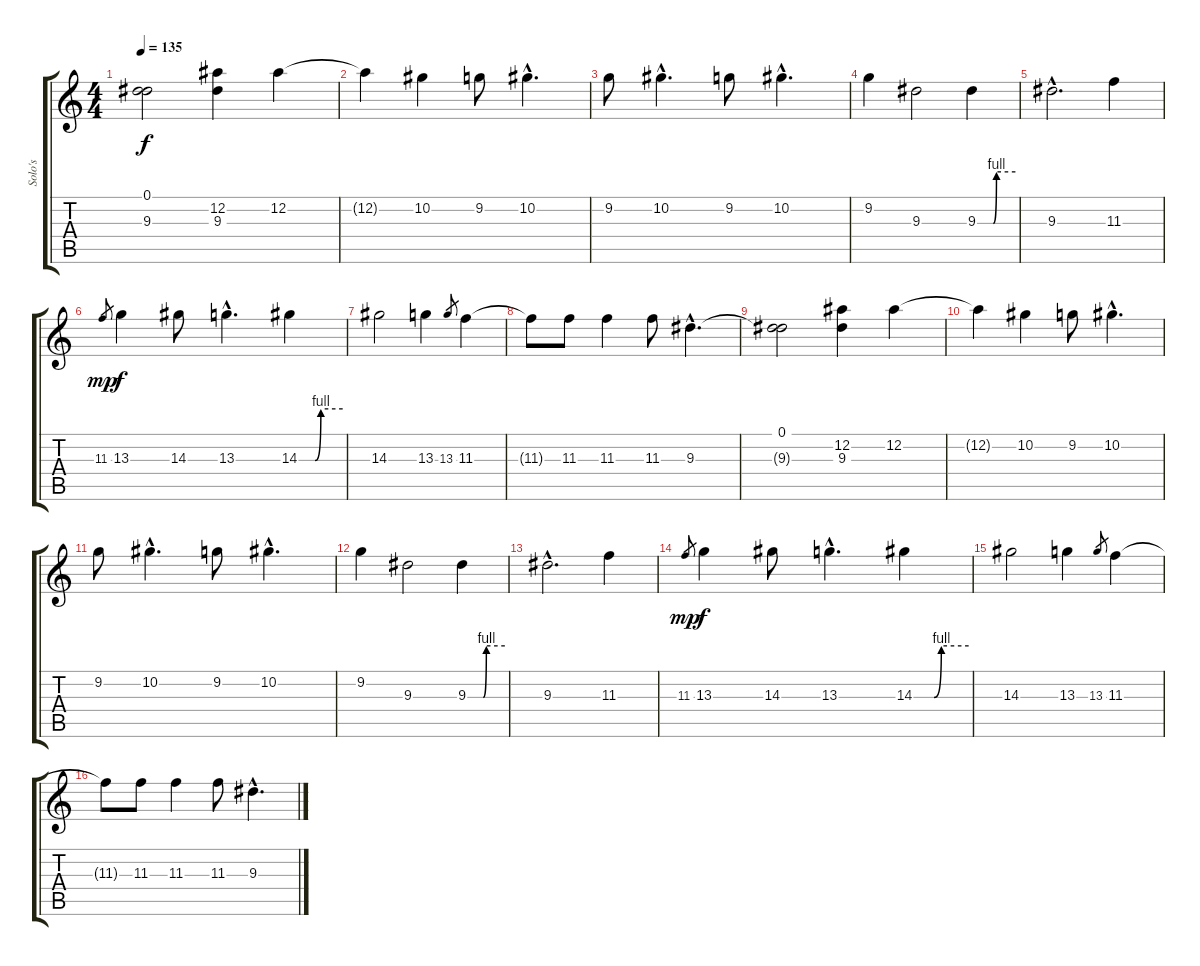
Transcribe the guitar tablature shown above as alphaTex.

\track ("Solo's" "Solo's") {instrument overdrivenguitar}
\staff {score tabs}
\tuning (Eb4 Bb3 Gb3 Db3 Ab2 Eb2) {hide}
\ts (4 4)
\tempo 135
\clef g2
\ks c
(0.1 9.3{t}).2{dy f} (12.2 9.3).4 12.2.4 |
12.2{t}.4 10.2.4 9.2.8 10.2{hac}.4{d} |
9.2.8 10.2{hac}.4{d} 9.2.8 10.2{hac}.4{d} |
9.2.4 9.3.2 9.3{be (custom 0 0 25 0 30 4 60 4)}.4 |
9.3{hac}.2{d} 11.3.4 |
11.3.8{gr dy mp} 13.3.4{dy f} 14.3.8 13.3{hac}.4{d} 14.3{be (custom 0 0 22 0 30 4 60 4)}.4 |
14.3.2 13.3.4 13.3.8{gr} 11.3.4 |
11.3{t}.8 11.3.8 11.3.4 11.3.8 9.3{hac}.4{d} |
(0.1 9.3{t}).2 (12.2 9.3).4 12.2.4 |
12.2{t}.4 10.2.4 9.2.8 10.2{hac}.4{d} |
9.2.8 10.2{hac}.4{d} 9.2.8 10.2{hac}.4{d} |
9.2.4 9.3.2 9.3{be (custom 0 0 25 0 30 4 60 4)}.4 |
9.3{hac}.2{d} 11.3.4 |
11.3.8{gr dy mp} 13.3.4{dy f} 14.3.8 13.3{hac}.4{d} 14.3{be (custom 0 0 22 0 30 4 60 4)}.4 |
14.3.2 13.3.4 13.3.8{gr} 11.3.4 |
11.3{t}.8 11.3.8 11.3.4 11.3.8 9.3{hac}.4{d}
